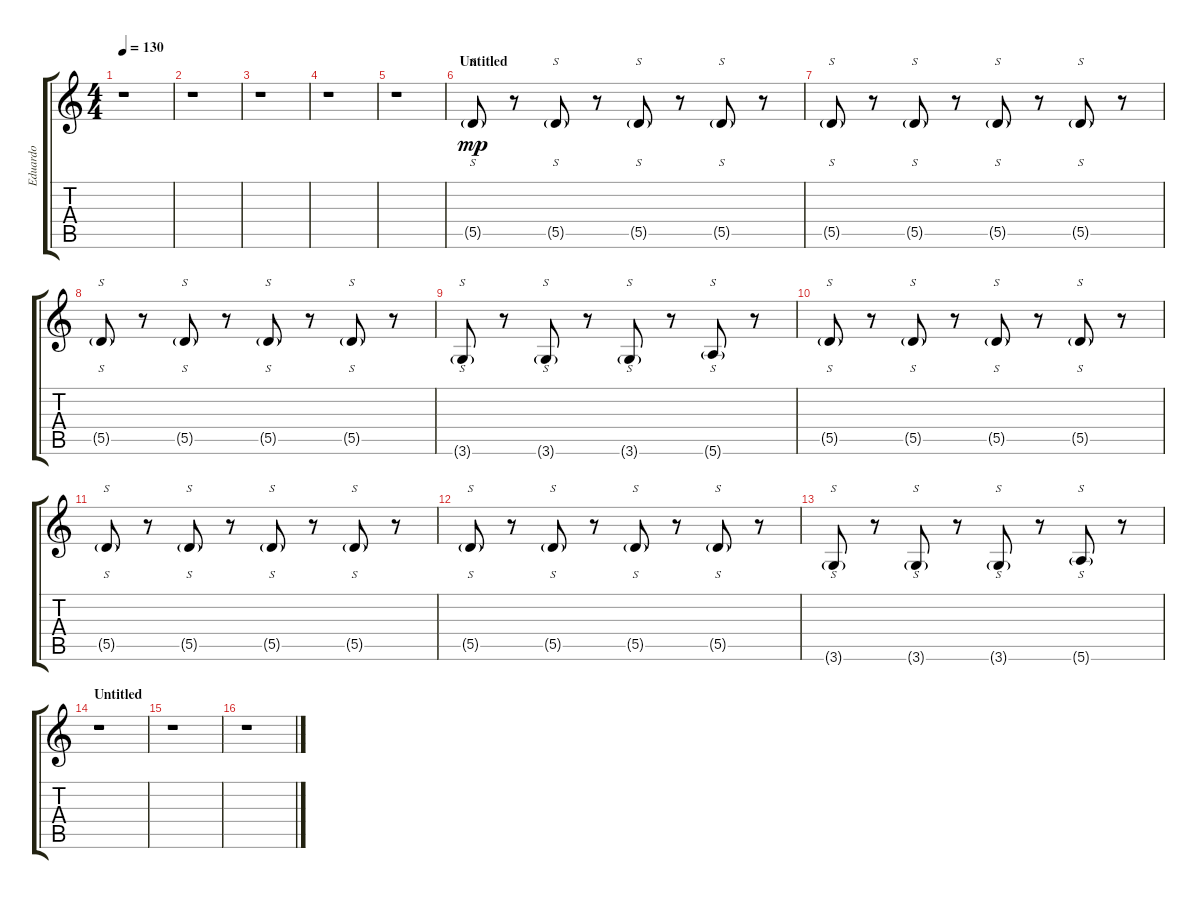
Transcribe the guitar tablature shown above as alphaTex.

\track ("Eduardo" "Eduardo") {instrument distortionguitar}
\staff {score tabs}
\tuning (E4 B3 G3 D3 A2 E2) {hide}
\ts (4 4)
\tempo 130
\clef g2
\ks c
r.1{dy mf} |
r.1 |
r.1 |
r.1 |
r.1 |
\section ("" "Untitled")
5.5{g}.8{s dy mp} r.8 5.5{g}.8{s} r.8 5.5{g}.8{s} r.8 5.5{g}.8{s} r.8 |
5.5{g}.8{s} r.8 5.5{g}.8{s} r.8 5.5{g}.8{s} r.8 5.5{g}.8{s} r.8 |
5.5{g}.8{s} r.8 5.5{g}.8{s} r.8 5.5{g}.8{s} r.8 5.5{g}.8{s} r.8 |
3.6{g}.8{s} r.8 3.6{g}.8{s} r.8 3.6{g}.8{s} r.8 5.6{g}.8{s} r.8 |
5.5{g}.8{s} r.8 5.5{g}.8{s} r.8 5.5{g}.8{s} r.8 5.5{g}.8{s} r.8 |
5.5{g}.8{s} r.8 5.5{g}.8{s} r.8 5.5{g}.8{s} r.8 5.5{g}.8{s} r.8 |
5.5{g}.8{s} r.8 5.5{g}.8{s} r.8 5.5{g}.8{s} r.8 5.5{g}.8{s} r.8 |
3.6{g}.8{s} r.8 3.6{g}.8{s} r.8 3.6{g}.8{s} r.8 5.6{g}.8{s} r.8 |
\section ("" "Untitled")
r.1 |
r.1 |
r.1
